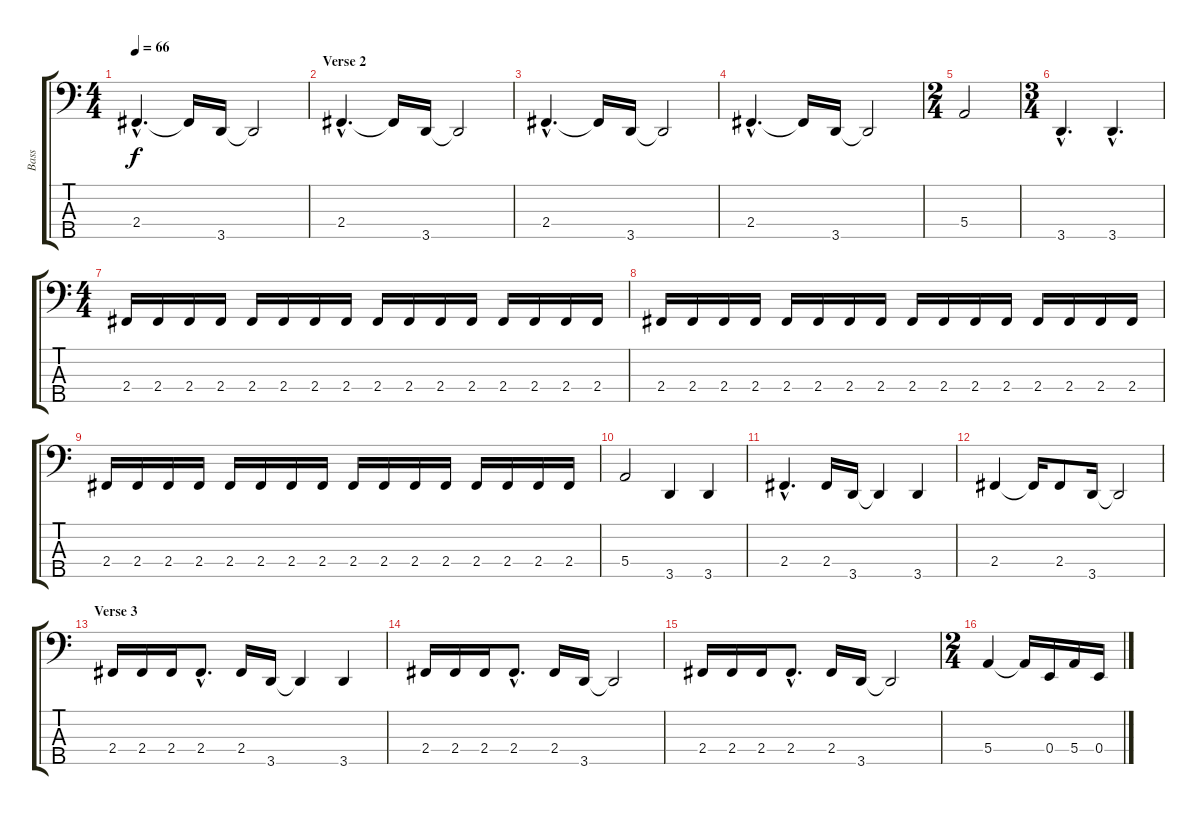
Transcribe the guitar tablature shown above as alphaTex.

\track ("Bass" "Bass") {instrument electricbassfinger}
\staff {score tabs}
\tuning (G2 D2 A1 E1 B0) {hide}
\ts (4 4)
\tempo 66
\clef f4
\ks c
2.4{hac}.4{d dy f} 2.4{t}.16 3.5.16 3.5{t}.2 |
\section ("" "Verse 2")
2.4{hac}.4{d} 2.4{t}.16 3.5.16 3.5{t}.2 |
2.4{hac}.4{d} 2.4{t}.16 3.5.16 3.5{t}.2 |
2.4{hac}.4{d} 2.4{t}.16 3.5.16 3.5{t}.2 |
\ts (2 4)
5.4.2 |
\ts (3 4)
3.5{hac}.4{d} 3.5{hac}.4{d} |
\ts (4 4)
2.4.16 2.4.16 2.4.16 2.4.16 2.4.16 2.4.16 2.4.16 2.4.16 2.4.16 2.4.16 2.4.16 2.4.16 2.4.16 2.4.16 2.4.16 2.4.16 |
2.4.16 2.4.16 2.4.16 2.4.16 2.4.16 2.4.16 2.4.16 2.4.16 2.4.16 2.4.16 2.4.16 2.4.16 2.4.16 2.4.16 2.4.16 2.4.16 |
2.4.16 2.4.16 2.4.16 2.4.16 2.4.16 2.4.16 2.4.16 2.4.16 2.4.16 2.4.16 2.4.16 2.4.16 2.4.16 2.4.16 2.4.16 2.4.16 |
5.4.2 3.5.4 3.5.4 |
2.4{hac}.4{d} 2.4.16 3.5.16 3.5{t}.4 3.5.4 |
2.4.4 2.4{t}.16 2.4.8 3.5.16 3.5{t}.2 |
\section ("" "Verse 3")
2.4.16 2.4.16 2.4.16 2.4{hac}.8{d} 2.4.16 3.5.16 3.5{t}.4 3.5.4 |
2.4.16 2.4.16 2.4.16 2.4{hac}.8{d} 2.4.16 3.5.16 3.5{t}.2 |
2.4.16 2.4.16 2.4.16 2.4{hac}.8{d} 2.4.16 3.5.16 3.5{t}.2 |
\ts (2 4)
5.4.4 5.4{t}.16 0.4.16 5.4.16 0.4.16
